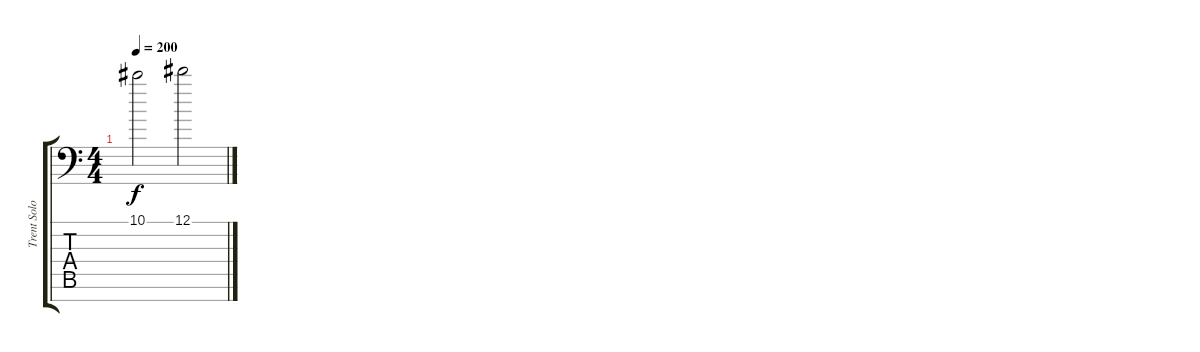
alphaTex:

\track ("Trent Solo" "Trent Solo") {instrument overdrivenguitar}
\staff {score tabs}
\tuning (Eb4 Bb3 Gb3 Db3 Ab2 Eb2 Ab1) {hide}
\ts (4 4)
\tempo 200
\clef f4
\ks c
10.1{t}.2{dy f} 12.1.2
